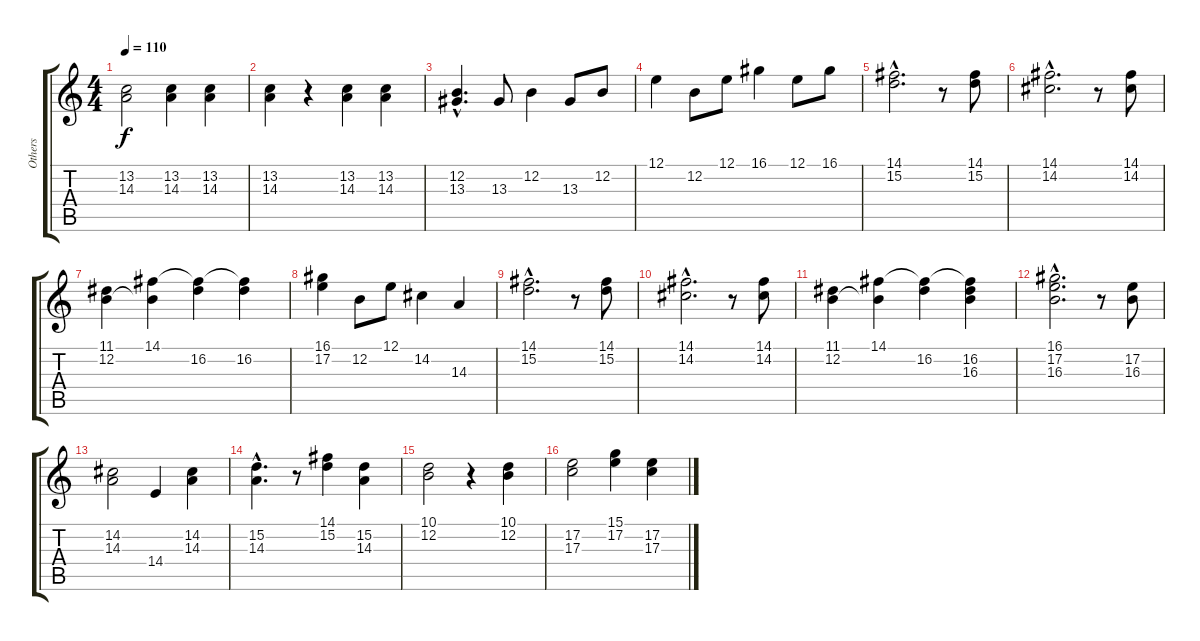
\track ("Others" "Others") {instrument musicbox}
\staff {score tabs}
\tuning (E4 B3 G3 D3 A2 E2) {hide}
\ts (4 4)
\tempo 110
\clef g2
\ks c
(13.2 14.3).2{dy f} (13.2 14.3).4 (13.2 14.3).4 |
(13.2 14.3).4 r.4 (13.2 14.3).4 (13.2 14.3).4 |
(12.2{hac} 13.3{hac}).4{d volume 14} 13.3.8 12.2.4 13.3.8 12.2.8 |
12.1.4 12.2.8 12.1.8 16.1.4 12.1.8 16.1.8 |
(14.1{hac} 15.2{hac}).2{d volume 12} r.8 (14.1 15.2).8 |
(14.1{hac} 14.2{hac}).2{d} r.8 (14.1 14.2).8 |
(11.1 12.2).4 (14.1 12.2{t}).4 (14.1{t} 16.2).4 (14.1{t} 16.2).4 |
(16.1 17.2).4 12.2.8 12.1.8 14.2.4 14.3.4 |
(14.1{hac} 15.2{hac}).2{d} r.8 (14.1 15.2).8 |
(14.1{hac} 14.2{hac}).2{d} r.8 (14.1 14.2).8 |
(11.1 12.2).4 (14.1 12.2{t}).4 (14.1{t} 16.2).4 (14.1{t} 16.2 16.3).4 |
(16.1{hac} 17.2{hac} 16.3{hac}).2{d} r.8 (17.2 16.3).8 |
(14.2 14.3).2 14.4.4 (14.2 14.3).4 |
(15.2{hac} 14.3{hac}).4{d} r.8 (14.1 15.2).4 (15.2 14.3).4 |
(10.1 12.2).2 r.4 (10.1 12.2).4 |
(17.2 17.3).2 (15.1 17.2).4 (17.2 17.3).4
